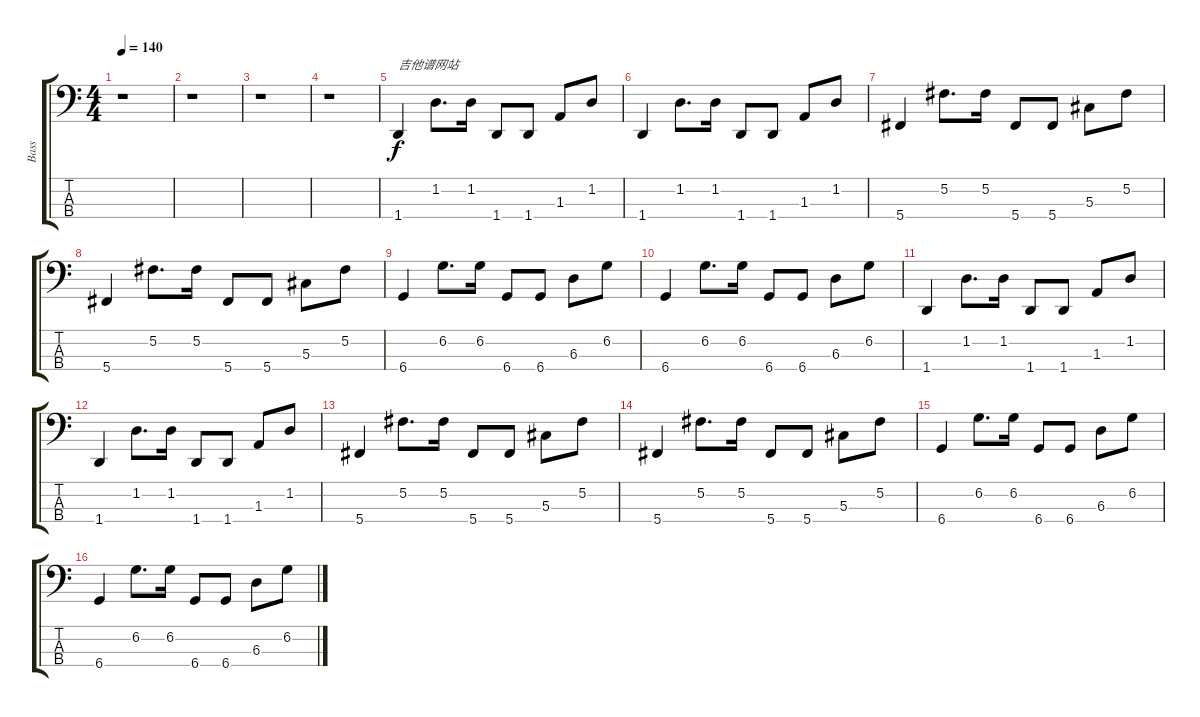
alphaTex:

\track ("Bass" "Bass") {instrument electricbassfinger}
\staff {score tabs}
\tuning (Gb2 Db2 Ab1 Db1) {hide}
\ts (4 4)
\tempo 140
\clef f4
\ks c
r.1{dy f instrument electricbassfinger} |
r.1 |
r.1 |
r.1 |
1.4.4{txt "吉他谱网站"} 1.2.8{d} 1.2.16 1.4.8 1.4.8 1.3.8 1.2.8 |
1.4.4 1.2.8{d} 1.2.16 1.4.8 1.4.8 1.3.8 1.2.8 |
5.4.4 5.2.8{d} 5.2.16 5.4.8 5.4.8 5.3.8 5.2.8 |
5.4.4 5.2.8{d} 5.2.16 5.4.8 5.4.8 5.3.8 5.2.8 |
6.4.4 6.2.8{d} 6.2.16 6.4.8 6.4.8 6.3.8 6.2.8 |
6.4.4 6.2.8{d} 6.2.16 6.4.8 6.4.8 6.3.8 6.2.8 |
1.4.4 1.2.8{d} 1.2.16 1.4.8 1.4.8 1.3.8 1.2.8 |
1.4.4 1.2.8{d} 1.2.16 1.4.8 1.4.8 1.3.8 1.2.8 |
5.4.4 5.2.8{d} 5.2.16 5.4.8 5.4.8 5.3.8 5.2.8 |
5.4.4 5.2.8{d} 5.2.16 5.4.8 5.4.8 5.3.8 5.2.8 |
6.4.4 6.2.8{d} 6.2.16 6.4.8 6.4.8 6.3.8 6.2.8 |
6.4.4 6.2.8{d} 6.2.16 6.4.8 6.4.8 6.3.8 6.2.8
